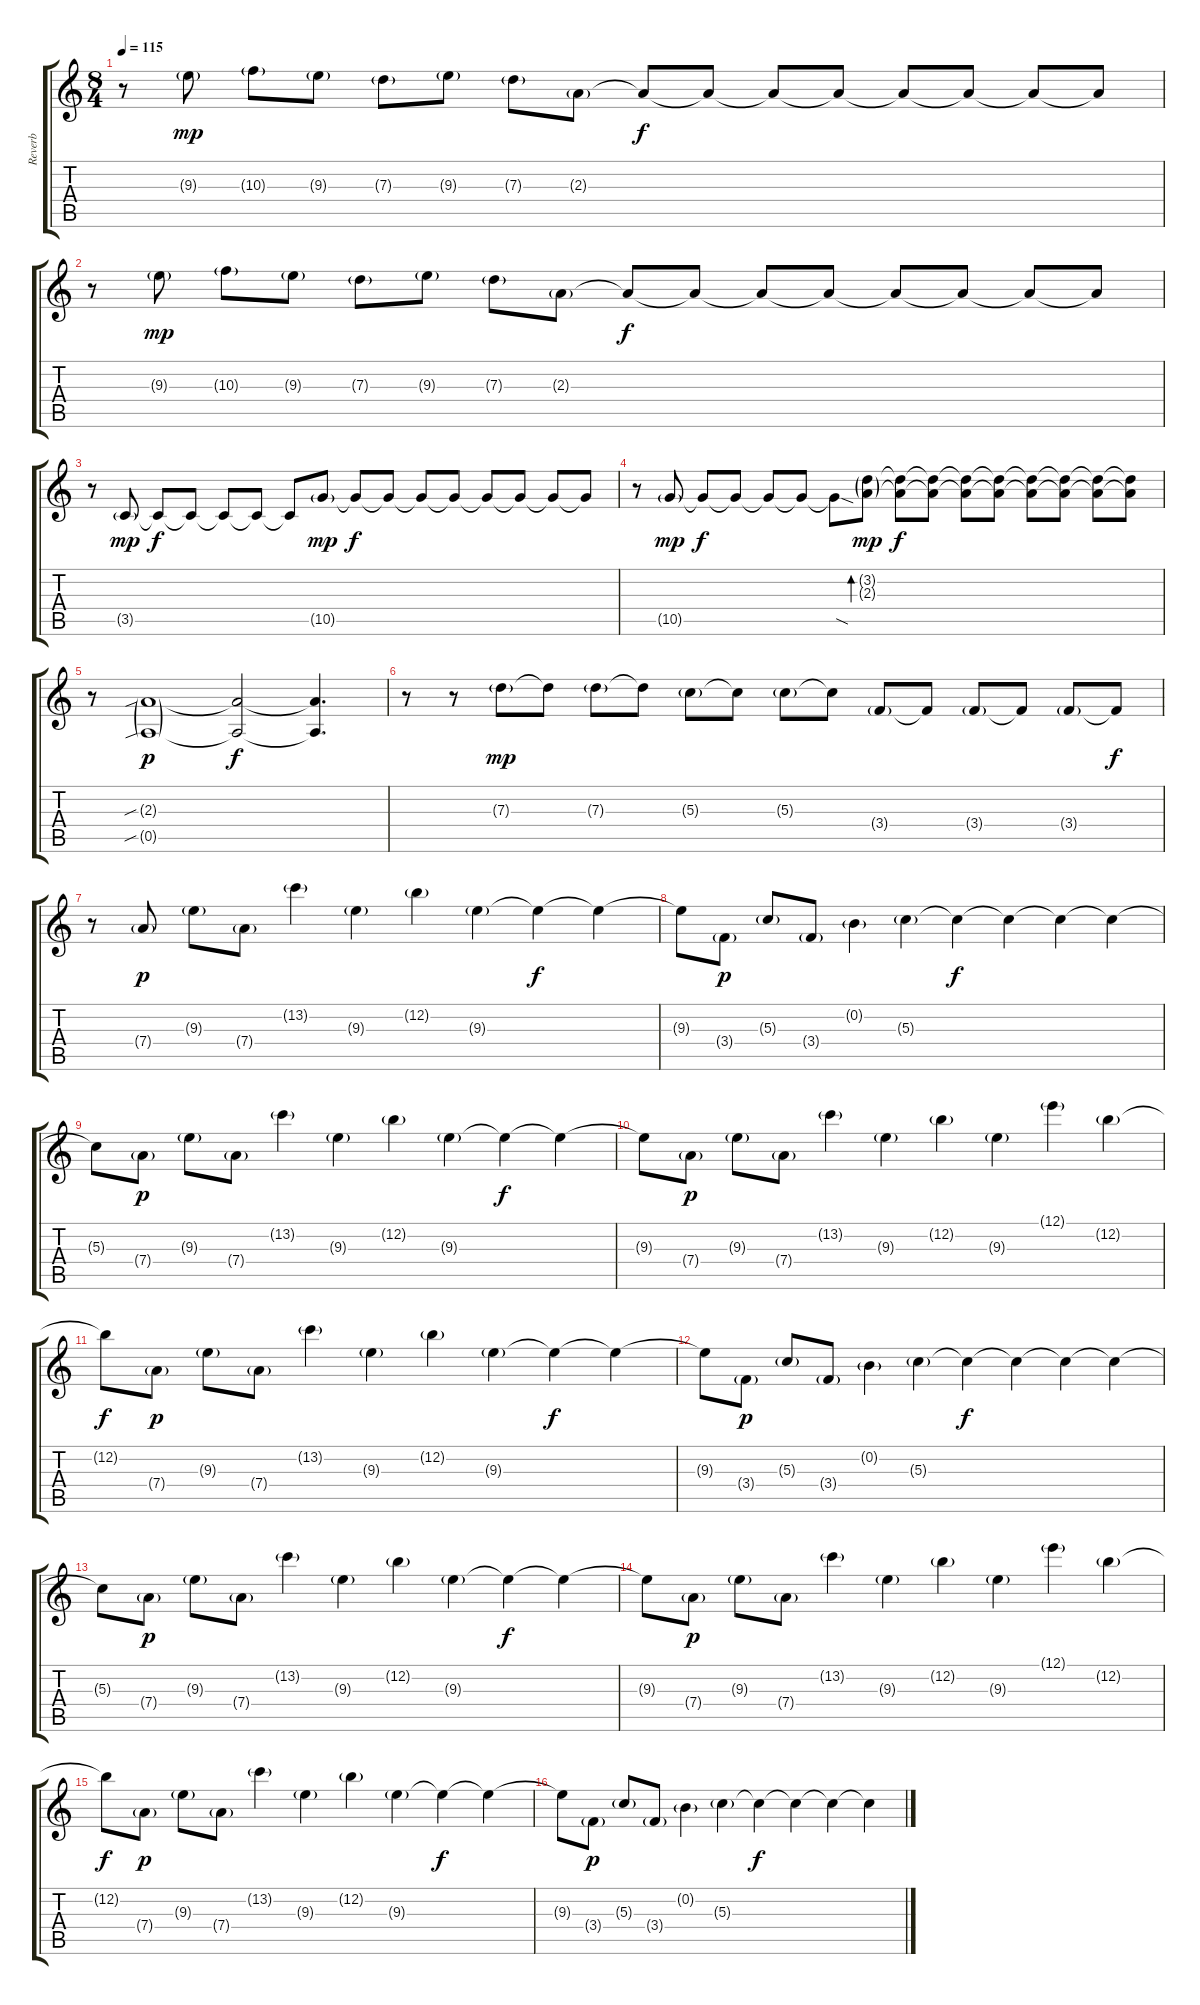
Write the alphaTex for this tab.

\track ("Reverb" "Reverb") {instrument overdrivenguitar}
\staff {score tabs}
\tuning (E4 B3 G3 D3 A2 D2) {hide}
\ts (8 4)
\tempo 115
\clef g2
\ks c
r.8{dy f} 9.3{g}.8{dy mp} 10.3{g}.8 9.3{g}.8 7.3{g}.8 9.3{g}.8 7.3{g}.8 2.3{g}.8 2.3{t}.8{dy f} 2.3{t}.8 2.3{t}.8 2.3{t}.8 2.3{t}.8 2.3{t}.8 2.3{t}.8 2.3{t}.8 |
r.8 9.3{g}.8{dy mp} 10.3{g}.8 9.3{g}.8 7.3{g}.8 9.3{g}.8 7.3{g}.8 2.3{g}.8 2.3{t}.8{dy f} 2.3{t}.8 2.3{t}.8 2.3{t}.8 2.3{t}.8 2.3{t}.8 2.3{t}.8 2.3{t}.8 |
r.8 3.5{g}.8{dy mp} 3.5{t}.8{dy f} 3.5{t}.8 3.5{t}.8 3.5{t}.8 3.5{t}.8 10.5{g}.8{dy mp} 10.5{t}.8{dy f} 10.5{t}.8 10.5{t}.8 10.5{t}.8 10.5{t}.8 10.5{t}.8 10.5{t}.8 10.5{t}.8 |
r.8 10.5{g}.8{dy mp} 10.5{t}.8{dy f} 10.5{t}.8 10.5{t}.8 10.5{t}.8 10.5{sod t}.8 (3.2{g} 2.3{g}).8{bd 480 dy mp} (3.2{t} 2.3{t}).8{dy f} (3.2{t} 2.3{t}).8 (3.2{t} 2.3{t}).8 (3.2{t} 2.3{t}).8 (3.2{t} 2.3{t}).8 (3.2{t} 2.3{t}).8 (3.2{t} 2.3{t}).8 (3.2{t} 2.3{t}).8 |
r.8 (2.3{sib g} 0.5{sib g}).1{dy p} (2.3{t} 0.5{t}).2{dy f} (2.3{t} 0.5{t}).4{d} |
r.8 r.8 7.3{g}.8{dy mp} 7.3{t}.8 7.3{g}.8 7.3{t}.8 5.3{g}.8 5.3{t}.8 5.3{g}.8 5.3{t}.8 3.4{g}.8 3.4{t}.8 3.4{g}.8 3.4{t}.8 3.4{g}.8 3.4{t}.8{dy f} |
r.8 7.4{g}.8{dy p} 9.3{g}.8 7.4{g}.8 13.2{g}.4 9.3{g}.4 12.2{g}.4 9.3{g}.4 9.3{t}.4{dy f} 9.3{t}.4 |
9.3{t}.8 3.4{g}.8{dy p} 5.3{g}.8 3.4{g}.8 0.2{g}.4 5.3{g}.4 5.3{t}.4{dy f} 5.3{t}.4 5.3{t}.4 5.3{t}.4 |
5.3{t}.8 7.4{g}.8{dy p} 9.3{g}.8 7.4{g}.8 13.2{g}.4 9.3{g}.4 12.2{g}.4 9.3{g}.4 9.3{t}.4{dy f} 9.3{t}.4 |
9.3{t}.8 7.4{g}.8{dy p} 9.3{g}.8 7.4{g}.8 13.2{g}.4 9.3{g}.4 12.2{g}.4 9.3{g}.4 12.1{g}.4 12.2{g}.4 |
12.2{t}.8{dy f} 7.4{g}.8{dy p} 9.3{g}.8 7.4{g}.8 13.2{g}.4 9.3{g}.4 12.2{g}.4 9.3{g}.4 9.3{t}.4{dy f} 9.3{t}.4 |
9.3{t}.8 3.4{g}.8{dy p} 5.3{g}.8 3.4{g}.8 0.2{g}.4 5.3{g}.4 5.3{t}.4{dy f} 5.3{t}.4 5.3{t}.4 5.3{t}.4 |
5.3{t}.8 7.4{g}.8{dy p} 9.3{g}.8 7.4{g}.8 13.2{g}.4 9.3{g}.4 12.2{g}.4 9.3{g}.4 9.3{t}.4{dy f} 9.3{t}.4 |
9.3{t}.8 7.4{g}.8{dy p} 9.3{g}.8 7.4{g}.8 13.2{g}.4 9.3{g}.4 12.2{g}.4 9.3{g}.4 12.1{g}.4 12.2{g}.4 |
12.2{t}.8{dy f} 7.4{g}.8{dy p} 9.3{g}.8 7.4{g}.8 13.2{g}.4 9.3{g}.4 12.2{g}.4 9.3{g}.4 9.3{t}.4{dy f} 9.3{t}.4 |
9.3{t}.8 3.4{g}.8{dy p} 5.3{g}.8 3.4{g}.8 0.2{g}.4 5.3{g}.4 5.3{t}.4{dy f} 5.3{t}.4 5.3{t}.4 5.3{t}.4
